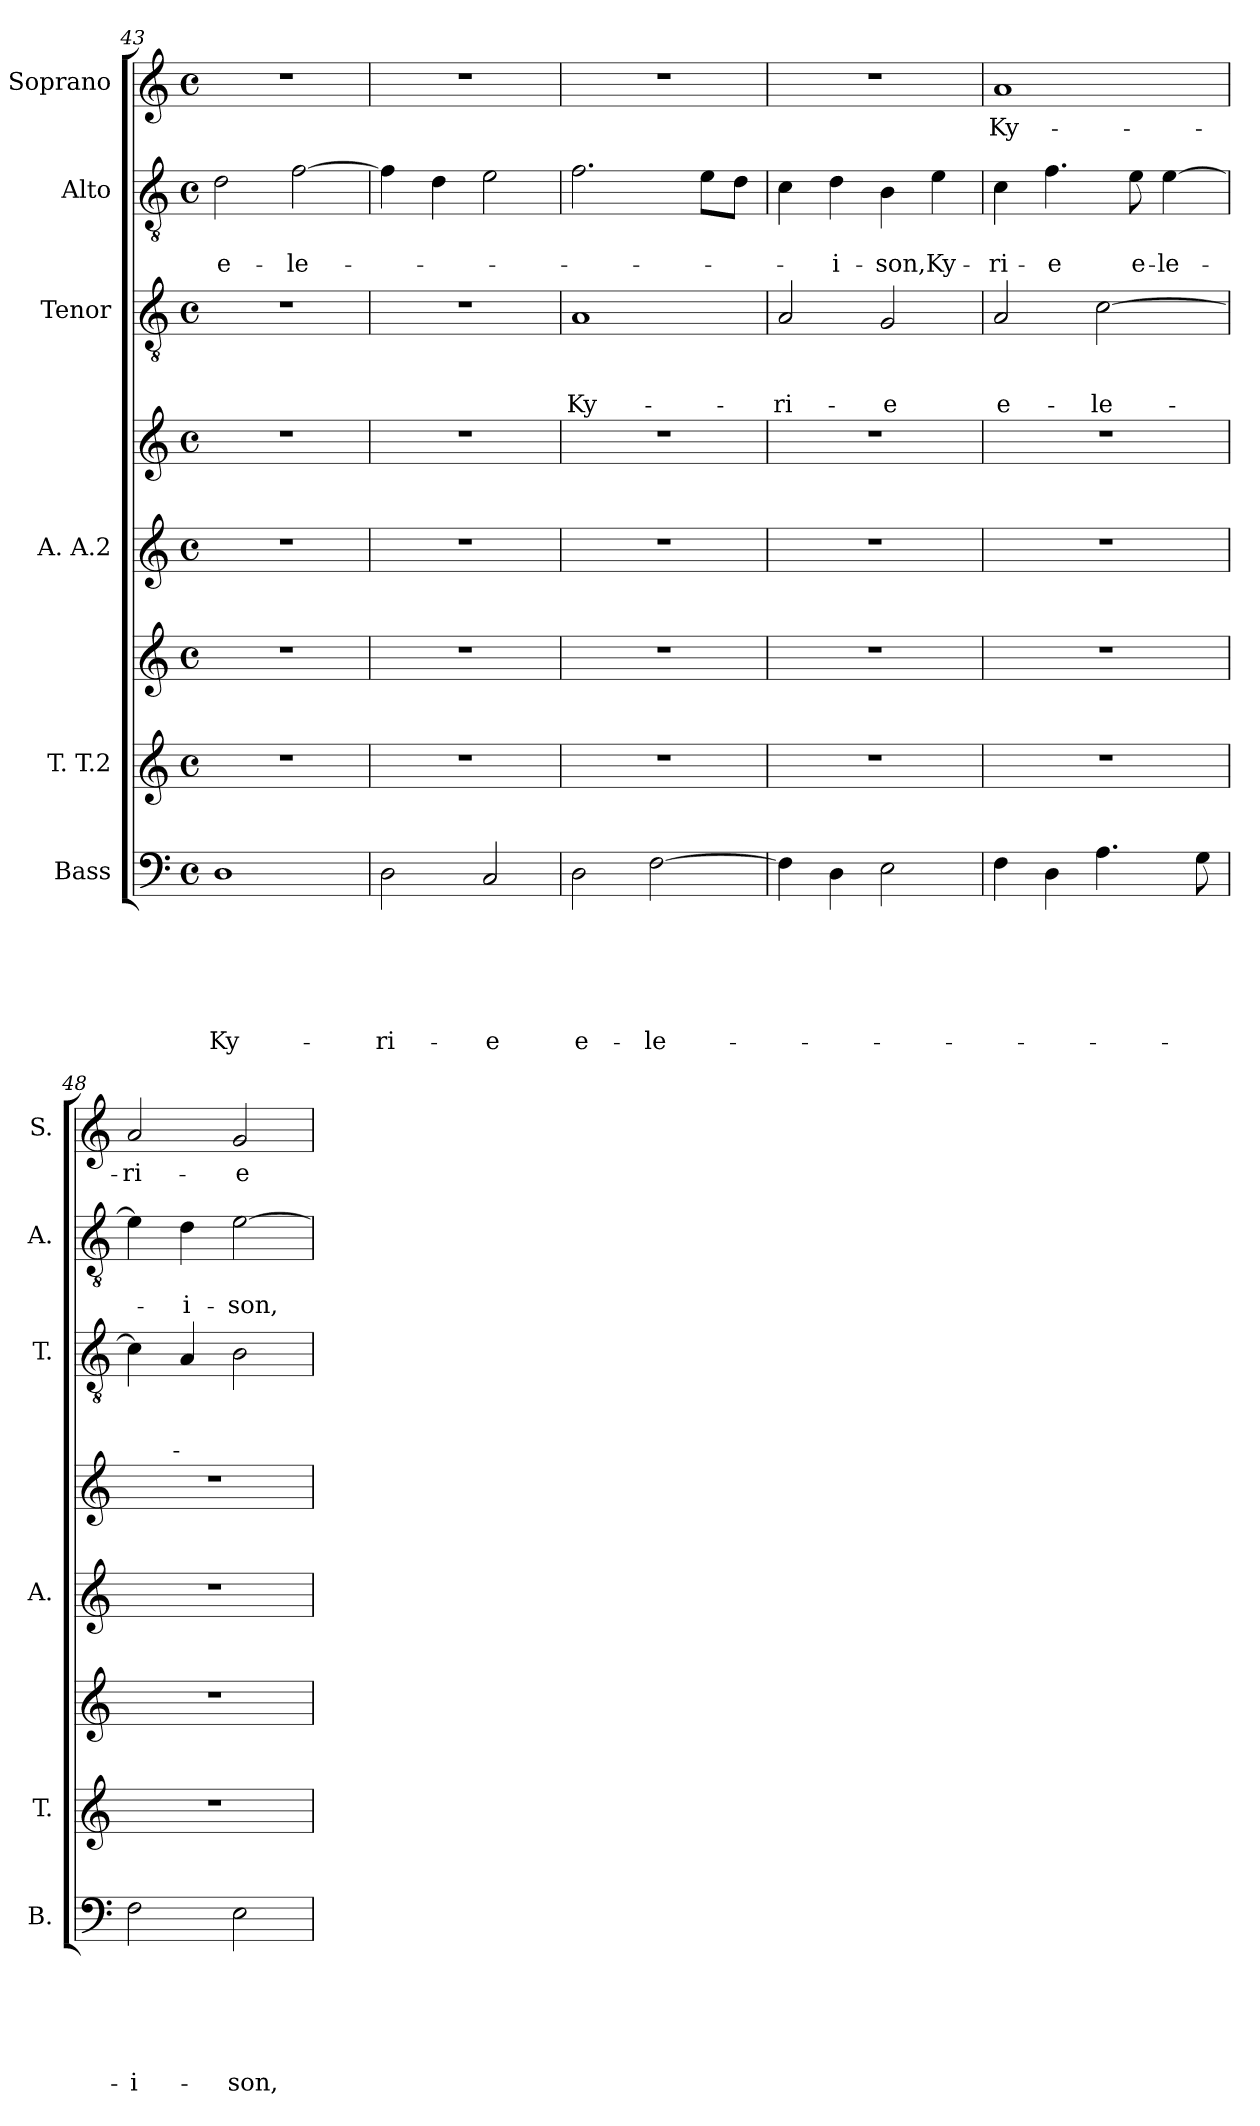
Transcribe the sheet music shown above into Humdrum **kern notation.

**kern	**text	**text	**text	**text	**text	**text	**kern	**kern	**kern	**kern	**kern	**text	**text	**text	**kern	**text	**text	**kern	**text
*part6	*part6	*part6	*part6	*part6	*part6	*part6	*part5	*part5	*part4	*part4	*part3	*part3	*part3	*part3	*part2	*part2	*part2	*part1	*part1
*staff8	*staff8	*staff8	*staff8	*staff8	*staff8	*staff8	*staff7	*staff6	*staff5	*staff4	*staff3	*staff3	*staff3	*staff3	*staff2	*staff2	*staff2	*staff1	*staff1
*I"Bass	*	*	*	*	*	*	*I"T. T.2	*	*I"A. A.2	*	*I"Tenor	*	*	*	*I"Alto	*	*	*I"Soprano	*
*I'B.	*	*	*	*	*	*	*I'T.	*	*I'A.	*	*I'T.	*	*	*	*I'A.	*	*	*I'S.	*
*clefF4	*	*	*	*	*	*	*clefG2	*clefG2	*clefG2	*clefG2	*clefGv2	*	*	*	*clefGv2	*	*	*clefG2	*
*k[]	*	*	*	*	*	*	*k[]	*k[]	*k[]	*k[]	*k[]	*	*	*	*k[]	*	*	*k[]	*
*C:	*	*	*	*	*	*	*C:	*C:	*C:	*C:	*C:	*	*	*	*C:	*	*	*C:	*
*M4/4	*	*	*	*	*	*	*M4/4	*M4/4	*M4/4	*M4/4	*M4/4	*	*	*	*M4/4	*	*	*M4/4	*
*met(c)	*	*	*	*	*	*	*met(c)	*met(c)	*met(c)	*met(c)	*met(c)	*	*	*	*met(c)	*	*	*met(c)	*
=43	=43	=43	=43	=43	=43	=43	=43	=43	=43	=43	=43	=43	=43	=43	=43	=43	=43	=43	=43
!	!	!	!	!	!	!LO:LY:b	!	!	!	!	!	!	!	!	!	!	!LO:LY:b	!	!
1D	.	.	.	.	.	Ky-	1r	1r	1r	1r	1r	.	.	.	2d\	.	e-	1r	.
!	!	!	!	!	!	!	!	!	!	!	!	!	!	!	!	!	!LO:LY:b	!	!
.	.	.	.	.	.	.	.	.	.	.	.	.	.	.	[>2f\	.	-le-	.	.
=44	=44	=44	=44	=44	=44	=44	=44	=44	=44	=44	=44	=44	=44	=44	=44	=44	=44	=44	=44
!	!	!	!	!	!	!LO:LY:b	!	!	!	!	!	!	!	!	!	!	!	!	!
2D\	.	.	.	.	.	-ri-	1r	1r	1r	1r	1r	.	.	.	4f\]	.	.	1r	.
.	.	.	.	.	.	.	.	.	.	.	.	.	.	.	4d\	.	.	.	.
!	!	!	!	!	!	!LO:LY:b	!	!	!	!	!	!	!	!	!	!	!	!	!
2C/	.	.	.	.	.	-e	.	.	.	.	.	.	.	.	2e\	.	.	.	.
=45	=45	=45	=45	=45	=45	=45	=45	=45	=45	=45	=45	=45	=45	=45	=45	=45	=45	=45	=45
!	!	!	!	!	!	!LO:LY:b	!	!	!	!	!	!	!	!LO:LY:b	!	!	!	!	!
2D\	.	.	.	.	.	e-	1r	1r	1r	1r	1A	.	.	Ky-	2.f\	.	.	1r	.
!	!	!	!	!	!	!LO:LY:b	!	!	!	!	!	!	!	!	!	!	!	!	!
[>2F\	.	.	.	.	.	-le-	.	.	.	.	.	.	.	.	.	.	.	.	.
.	.	.	.	.	.	.	.	.	.	.	.	.	.	.	8e\L	.	.	.	.
.	.	.	.	.	.	.	.	.	.	.	.	.	.	.	8d\J	.	.	.	.
=46	=46	=46	=46	=46	=46	=46	=46	=46	=46	=46	=46	=46	=46	=46	=46	=46	=46	=46	=46
!	!	!	!	!	!	!	!	!	!	!	!	!	!	!LO:LY:b	!	!	!	!	!
4F\]	.	.	.	.	.	.	1r	1r	1r	1r	2A/	.	.	-ri-	4c\	.	.	1r	.
!	!	!	!	!	!	!	!	!	!	!	!	!	!	!	!	!	!LO:LY:b	!	!
4D\	.	.	.	.	.	.	.	.	.	.	.	.	.	.	4d\	.	-i-	.	.
!	!	!	!	!	!	!	!	!	!	!	!	!	!	!LO:LY:b	!	!	!LO:LY:b	!	!
2E\	.	.	.	.	.	.	.	.	.	.	2G/	.	.	-e	4B\	.	-son,Ky-	.	.
.	.	.	.	.	.	.	.	.	.	.	.	.	.	.	4e\	.	.	.	.
!!LO:LB:g=z
=47	=47	=47	=47	=47	=47	=47	=47	=47	=47	=47	=47	=47	=47	=47	=47	=47	=47	=47	=47
!	!	!	!	!	!	!	!	!	!	!	!	!	!	!LO:LY:b	!	!	!LO:LY:b	!	!LO:LY:b
4F\	.	.	.	.	.	.	1r	1r	1r	1r	2A/	.	.	e-	4c\	.	-ri-	1a	Ky-
!	!	!	!	!	!	!	!	!	!	!	!	!	!	!	!	!	!LO:LY:b	!	!
4D\	.	.	.	.	.	.	.	.	.	.	.	.	.	.	4.f\	.	-e	.	.
!	!	!	!	!	!	!	!	!	!	!	!	!	!	!LO:LY:b	!	!	!	!	!
4.A\	.	.	.	.	.	.	.	.	.	.	[>2c\	.	.	-le-	.	.	.	.	.
!	!	!	!	!	!	!	!	!	!	!	!	!	!	!	!	!	!LO:LY:b	!	!
.	.	.	.	.	.	.	.	.	.	.	.	.	.	.	8e\	.	e-	.	.
!	!	!	!	!	!	!	!	!	!	!	!	!	!	!	!	!	!LO:LY:b	!	!
.	.	.	.	.	.	.	.	.	.	.	.	.	.	.	[>4e\	.	-le-	.	.
8G\	.	.	.	.	.	.	.	.	.	.	.	.	.	.	.	.	.	.	.
=48	=48	=48	=48	=48	=48	=48	=48	=48	=48	=48	=48	=48	=48	=48	=48	=48	=48	=48	=48
!	!	!	!	!	!	!LO:LY:b	!	!	!	!	!	!	!	!	!	!	!	!	!LO:LY:b
2F\	.	.	.	.	.	-i-	1r	1r	1r	1r	4c\]	.	.	.	4e\]	.	.	2a/	-ri-
!	!	!	!	!	!	!	!	!	!	!	!	!	!	!	!	!	!LO:LY:b	!	!
.	.	.	.	.	.	.	.	.	.	.	4A/	.	.	.	4d\	.	-i-	.	.
!	!	!	!	!	!	!LO:LY:b	!	!	!	!	!	!	!	!	!	!	!LO:LY:b	!	!LO:LY:b
2E\	.	.	.	.	.	-son,	.	.	.	.	2B\	.	.	.	[>2e\	.	-son,	2g/	-e
=	=	=	=	=	=	=	=	=	=	=	=	=	=	=	=	=	=	=	=
*-	*-	*-	*-	*-	*-	*-	*-	*-	*-	*-	*-	*-	*-	*-	*-	*-	*-	*-	*-
